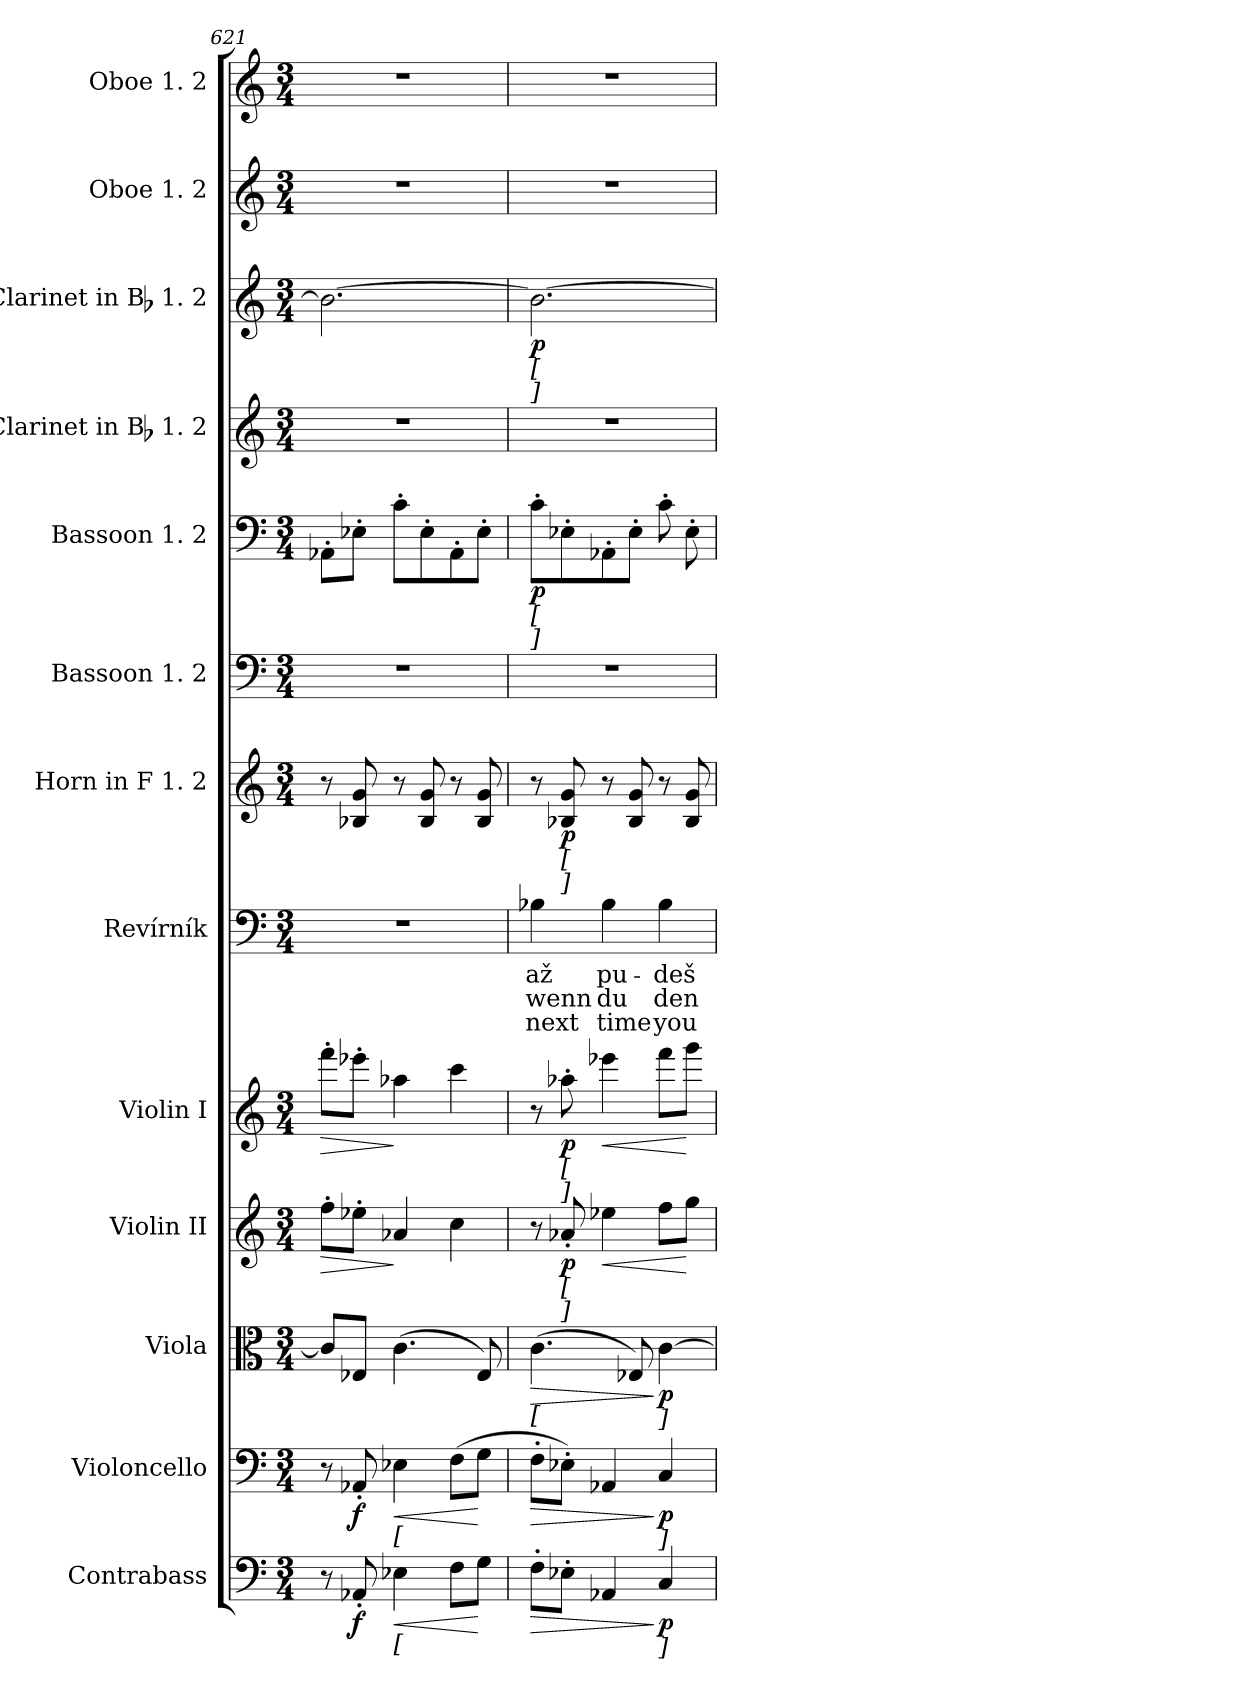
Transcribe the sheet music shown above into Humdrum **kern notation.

**kern	**dynam	**kern	**dynam	**kern	**dynam	**kern	**dynam	**kern	**dynam	**kern	**text	**text	**text	**kern	**dynam	**kern	**kern	**dynam	**kern	**kern	**dynam	**kern	**kern
*part13	*part13	*part12	*part12	*part11	*part11	*part10	*part10	*part9	*part9	*part8	*part8	*part8	*part8	*part7	*part7	*part6	*part5	*part5	*part4	*part3	*part3	*part2	*part1
*staff13	*staff13	*staff12	*staff12	*staff11	*staff11	*staff10	*staff10	*staff9	*staff9	*staff8	*staff8	*staff8	*staff8	*staff7	*staff7	*staff6	*staff5	*staff5	*staff4	*staff3	*staff3	*staff2	*staff1
*I"Contrabass	*	*I"Violoncello	*	*I"Viola	*	*I"Violin II	*	*I"Violin I	*	*I"Revírník	*	*	*	*I"Horn in F 1. 2	*	*I"Bassoon 1. 2	*I"Bassoon 1. 2	*	*I"Clarinet in Bb 1. 2	*I"Clarinet in Bb 1. 2	*	*I"Oboe 1. 2	*I"Oboe 1. 2
*I'Cb.	*	*I'Vc.	*	*I'Vla.	*	*I'Vln. II	*	*I'Vln. I	*	*I'Rv.	*	*	*	*I'Hn.	*	*I'Bsn.	*I'Bsn.	*	*I'Cl.	*I'Cl.	*	*I'Ob.	*I'Ob.
*clefF4	*	*clefF4	*	*clefC3	*	*clefG2	*	*clefG2	*	*clefF4	*	*	*	*clefG2	*	*clefF4	*clefF4	*	*clefG2	*clefG2	*	*clefG2	*clefG2
*ITrd7c12	*	*	*	*	*	*	*	*	*	*	*	*	*	*ITrd4c7	*	*	*	*	*ITrd1c2	*ITrd1c2	*	*	*
*k[]	*	*k[]	*	*k[]	*	*k[]	*	*k[]	*	*k[]	*	*	*	*k[b-]	*	*k[]	*k[]	*	*k[b-e-]	*k[b-e-]	*	*k[]	*k[]
*M3/4	*	*M3/4	*	*M3/4	*	*M3/4	*	*M3/4	*	*M3/4	*	*	*	*M3/4	*	*M3/4	*M3/4	*	*M3/4	*M3/4	*	*M3/4	*M3/4
=621	=621	=621	=621	=621	=621	=621	=621	=621	=621	=621	=621	=621	=621	=621	=621	=621	=621	=621	=621	=621	=621	=621	=621
!	!	!	!	!	!	!	!LO:HP:b	!	!LO:HP:b	!LO:N:vis=1	!	!	!	!	!	!LO:N:vis=1	!	!	!LO:N:vis=1	!	!	!LO:N:vis=1	!LO:N:vis=1
8r	.	8r	.	8ci/L]	.	8ff'i\L	>	8fff'i\L	>	2.r	.	.	.	8r	.	2.r	8AA-X'i\	.	2.r	2.a-i\_>	.	2.r	2.r
8AAA-X'i/	f	8AA-X'i/	f	8E-Xi/J	.	8ee-X'i\J	.	8eee-X'i\J	.	.	.	.	.	8E-Xi/ 8ci	.	.	8E-X'i\J	.	.	.	.	.	.
!	!	!LO:TX:b:i:t=[	!	!	!	!	!	!	!	!	!	!	!	!	!	!	!	!	!	!	!	!	!
!LO:TX:b:i:t=[	!	!	!	!	!	!	!	!	!	!	!	!	!	!	!	!	!	!	!	!	!	!	!
!	!LO:HP:b	!	!LO:HP:b	!	!	!	!	!	!	!	!	!	!	!	!	!	!	!	!	!	!	!	!
4EE-Xi\	<	4E-Xi\	<	(4.ci\	.	4a-Xi/	]	4aa-Xi\	]	.	.	.	.	8r	.	.	8c'i\L	.	.	.	.	.	.
.	.	.	.	.	.	.	.	.	.	.	.	.	.	8E-i/ 8ci	.	.	8E-'i\	.	.	.	.	.	.
8FFi\L	.	(8Fi\L	.	.	.	4cci\	.	4ccci\	.	.	.	.	.	8r	.	.	8AA-'i\	.	.	.	.	.	.
8GGi\J	[	8Gi\J	[	8E-i/)	.	.	.	.	.	.	.	.	.	8E-i/ 8ci	.	.	8E-'i\J	.	.	.	.	.	.
=622	=622	=622	=622	=622	=622	=622	=622	=622	=622	=622	=622	=622	=622	=622	=622	=622	=622	=622	=622	=622	=622	=622	=622
!	!LO:HP:b	!	!LO:HP:b	!	!LO:HP:b	!	!	!	!	!	!	!	!	!	!	!	!	!	!	!	!	!	!
!	!	!	!	!	!	!	!	!	!	!	!	!	!	!	!	!	!	!	!	!LO:TX:b:i:t=[	!	!	!
!	!	!	!	!	!	!	!	!	!	!	!	!	!	!	!	!	!	!	!	!LO:TX:b:i:t=]	!	!	!
!	!	!	!	!	!	!	!	!	!	!	!	!	!	!	!	!	!LO:TX:b:i:t=[	!	!	!	!	!	!
!	!	!	!	!	!	!	!	!	!	!	!	!	!	!	!	!	!LO:TX:b:i:t=]	!	!	!	!	!	!
!	!	!	!	!LO:TX:b:i:t=[	!	!	!	!	!	!	!	!	!	!	!	!	!	!	!	!	!	!	!
!	!	!	!	!	!	!	!	!	!	!	!LO:LY:b:color=#000000	!LO:LY:b:color=#000000	!LO:LY:b:color=#000000	!	!	!LO:N:vis=1	!	!	!LO:N:vis=1	!	!	!LO:N:vis=1	!LO:N:vis=1
8FF'i\L	>	8F'i\L	>	(4.ci\	>	8r	.	8r	.	4B-Xi\	až	wenn	next	8r	.	2.r	8c'i\L	p	2.r	2.a-i\_>	p	2.r	2.r
!	!	!	!	!	!	!	!	!	!	!	!	!	!	!LO:TX:b:i:t=[	!	!	!	!	!	!	!	!	!
!	!	!	!	!	!	!	!	!	!	!	!	!	!	!LO:TX:b:i:t=]	!	!	!	!	!	!	!	!	!
!	!	!	!	!	!	!	!	!LO:TX:b:i:t=[	!	!	!	!	!	!	!	!	!	!	!	!	!	!	!
!	!	!	!	!	!	!	!	!LO:TX:b:i:t=]	!	!	!	!	!	!	!	!	!	!	!	!	!	!	!
!	!	!	!	!	!	!LO:TX:b:i:t=[	!	!	!	!	!	!	!	!	!	!	!	!	!	!	!	!	!
!	!	!	!	!	!	!LO:TX:b:i:t=]	!	!	!	!	!	!	!	!	!	!	!	!	!	!	!	!	!
8EE-X'i\J	.	8E-X'i\J)	.	.	.	8a-X'i/	p	8aa-X'i\	p	.	.	.	.	8E-Xi/ 8ci	p	.	8E-X'i\	.	.	.	.	.	.
!	!	!	!	!	!	!	!LO:HP:b	!	!LO:HP:b	!	!	!	!	!	!	!	!	!	!	!	!	!	!
!	!	!	!	!	!	!	!	!	!	!	!LO:LY:b:color=#000000	!LO:LY:b:color=#000000	!LO:LY:b:color=#000000	!	!	!	!	!	!	!	!	!	!
4AAA-Xi/	.	4AA-Xi/	.	.	.	4ee-Xi\	<	4eee-Xi\	<	4B-i\	pu-	du	time	8r	.	.	8AA-X'i\	.	.	.	.	.	.
.	.	.	.	8E-Xi/)	.	.	.	.	.	.	.	.	.	8E-i/ 8ci	.	.	8E-'i\J	.	.	.	.	.	.
!	!	!	!	!LO:TX:b:i:t=]	!	!	!	!	!	!	!	!	!	!	!	!	!	!	!	!	!	!	!
!	!	!LO:TX:b:i:t=]	!	!	!	!	!	!	!	!	!	!	!	!	!	!	!	!	!	!	!	!	!
!LO:TX:b:i:t=]	!	!	!	!	!	!	!	!	!	!	!	!	!	!	!	!	!	!	!	!	!	!	!
!	!	!	!	!	!	!	!	!	!	!	!LO:LY:b:color=#000000	!LO:LY:b:color=#000000	!LO:LY:b:color=#000000	!	!	!	!	!	!	!	!	!	!
4CCi/	] p	4Ci/	] p	[>4ci\	] p	8ffi\L	.	8fffi\L	.	4B-i\	-deš	den	you	8r	.	.	8c'i\L	.	.	.	.	.	.
.	.	.	.	.	.	8ggi\J	[	8gggi\J	[	.	.	.	.	8E-i/ 8ci	.	.	8E-'i\	.	.	.	.	.	.
=	=	=	=	=	=	=	=	=	=	=	=	=	=	=	=	=	=	=	=	=	=	=	=
*-	*-	*-	*-	*-	*-	*-	*-	*-	*-	*-	*-	*-	*-	*-	*-	*-	*-	*-	*-	*-	*-	*-	*-
